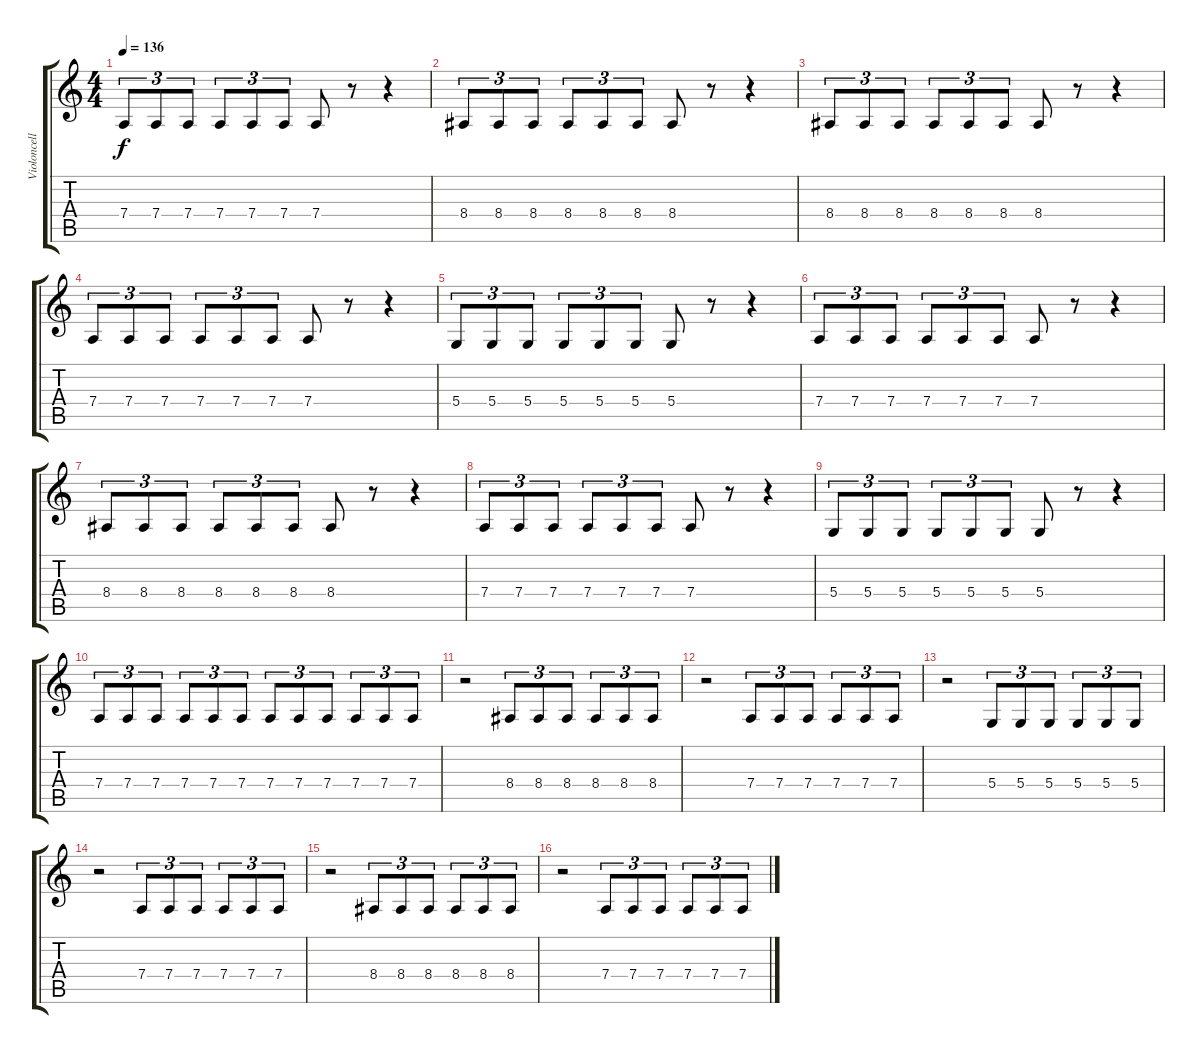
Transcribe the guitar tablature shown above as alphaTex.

\track ("Violoncelle" "Violoncell") {instrument cello}
\staff {score tabs}
\tuning (E4 B3 G3 D3 A2 E2) {hide}
\ts (4 4)
\tempo 136
\clef g2
\ks c
7.4.8{tu (3 2) dy f} 7.4.8{tu (3 2)} 7.4.8{tu (3 2)} 7.4.8{tu (3 2)} 7.4.8{tu (3 2)} 7.4.8{tu (3 2)} 7.4.8 r.8 r.4 |
8.4.8{tu (3 2)} 8.4.8{tu (3 2)} 8.4.8{tu (3 2)} 8.4.8{tu (3 2)} 8.4.8{tu (3 2)} 8.4.8{tu (3 2)} 8.4.8 r.8 r.4 |
8.4.8{tu (3 2)} 8.4.8{tu (3 2)} 8.4.8{tu (3 2)} 8.4.8{tu (3 2)} 8.4.8{tu (3 2)} 8.4.8{tu (3 2)} 8.4.8 r.8 r.4 |
7.4.8{tu (3 2)} 7.4.8{tu (3 2)} 7.4.8{tu (3 2)} 7.4.8{tu (3 2)} 7.4.8{tu (3 2)} 7.4.8{tu (3 2)} 7.4.8 r.8 r.4 |
5.4.8{tu (3 2)} 5.4.8{tu (3 2)} 5.4.8{tu (3 2)} 5.4.8{tu (3 2)} 5.4.8{tu (3 2)} 5.4.8{tu (3 2)} 5.4.8 r.8 r.4 |
7.4.8{tu (3 2)} 7.4.8{tu (3 2)} 7.4.8{tu (3 2)} 7.4.8{tu (3 2)} 7.4.8{tu (3 2)} 7.4.8{tu (3 2)} 7.4.8 r.8 r.4 |
8.4.8{tu (3 2)} 8.4.8{tu (3 2)} 8.4.8{tu (3 2)} 8.4.8{tu (3 2)} 8.4.8{tu (3 2)} 8.4.8{tu (3 2)} 8.4.8 r.8 r.4 |
7.4.8{tu (3 2)} 7.4.8{tu (3 2)} 7.4.8{tu (3 2)} 7.4.8{tu (3 2)} 7.4.8{tu (3 2)} 7.4.8{tu (3 2)} 7.4.8 r.8 r.4 |
5.4.8{tu (3 2)} 5.4.8{tu (3 2)} 5.4.8{tu (3 2)} 5.4.8{tu (3 2)} 5.4.8{tu (3 2)} 5.4.8{tu (3 2)} 5.4.8 r.8 r.4 |
7.4.8{tu (3 2)} 7.4.8{tu (3 2)} 7.4.8{tu (3 2)} 7.4.8{tu (3 2)} 7.4.8{tu (3 2)} 7.4.8{tu (3 2)} 7.4.8{tu (3 2)} 7.4.8{tu (3 2)} 7.4.8{tu (3 2)} 7.4.8{tu (3 2)} 7.4.8{tu (3 2)} 7.4.8{tu (3 2)} |
r.2 8.4.8{tu (3 2)} 8.4.8{tu (3 2)} 8.4.8{tu (3 2)} 8.4.8{tu (3 2)} 8.4.8{tu (3 2)} 8.4.8{tu (3 2)} |
r.2 7.4.8{tu (3 2)} 7.4.8{tu (3 2)} 7.4.8{tu (3 2)} 7.4.8{tu (3 2)} 7.4.8{tu (3 2)} 7.4.8{tu (3 2)} |
r.2 5.4.8{tu (3 2)} 5.4.8{tu (3 2)} 5.4.8{tu (3 2)} 5.4.8{tu (3 2)} 5.4.8{tu (3 2)} 5.4.8{tu (3 2)} |
r.2 7.4.8{tu (3 2)} 7.4.8{tu (3 2)} 7.4.8{tu (3 2)} 7.4.8{tu (3 2)} 7.4.8{tu (3 2)} 7.4.8{tu (3 2)} |
r.2 8.4.8{tu (3 2)} 8.4.8{tu (3 2)} 8.4.8{tu (3 2)} 8.4.8{tu (3 2)} 8.4.8{tu (3 2)} 8.4.8{tu (3 2)} |
r.2 7.4.8{tu (3 2)} 7.4.8{tu (3 2)} 7.4.8{tu (3 2)} 7.4.8{tu (3 2)} 7.4.8{tu (3 2)} 7.4.8{tu (3 2)}
